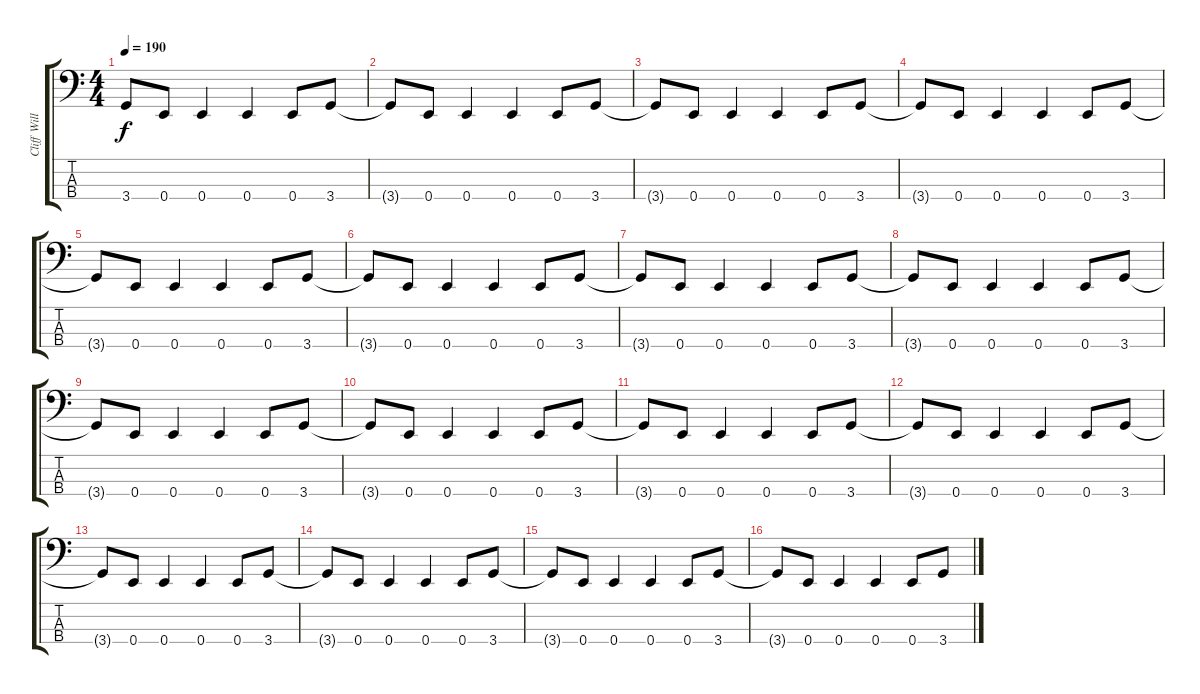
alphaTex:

\track ("Cliff Williams (Bass Guitar)" "Cliff Will") {instrument electricbassfinger}
\staff {score tabs}
\tuning (G2 D2 A1 E1) {hide}
\ts (4 4)
\tempo 190
\clef f4
\ks c
3.4{t}.8{dy f} 0.4.8 0.4.4 0.4.4 0.4.8 3.4.8 |
3.4{t}.8 0.4.8 0.4.4 0.4.4 0.4.8 3.4.8 |
3.4{t}.8 0.4.8 0.4.4 0.4.4 0.4.8 3.4.8 |
3.4{t}.8 0.4.8 0.4.4 0.4.4 0.4.8 3.4.8 |
3.4{t}.8 0.4.8 0.4.4 0.4.4 0.4.8 3.4.8 |
3.4{t}.8 0.4.8 0.4.4 0.4.4 0.4.8 3.4.8 |
3.4{t}.8 0.4.8 0.4.4 0.4.4 0.4.8 3.4.8 |
3.4{t}.8 0.4.8 0.4.4 0.4.4 0.4.8 3.4.8 |
3.4{t}.8 0.4.8 0.4.4 0.4.4 0.4.8 3.4.8 |
3.4{t}.8 0.4.8 0.4.4 0.4.4 0.4.8 3.4.8{volume 4} |
3.4{t}.8 0.4.8 0.4.4 0.4.4 0.4.8 3.4.8 |
3.4{t}.8 0.4.8 0.4.4 0.4.4 0.4.8 3.4.8 |
3.4{t}.8 0.4.8 0.4.4 0.4.4 0.4.8 3.4.8 |
3.4{t}.8 0.4.8 0.4.4 0.4.4 0.4.8 3.4.8 |
3.4{t}.8 0.4.8 0.4.4 0.4.4 0.4.8 3.4.8 |
3.4{t}.8 0.4.8 0.4.4 0.4.4 0.4.8 3.4.8
